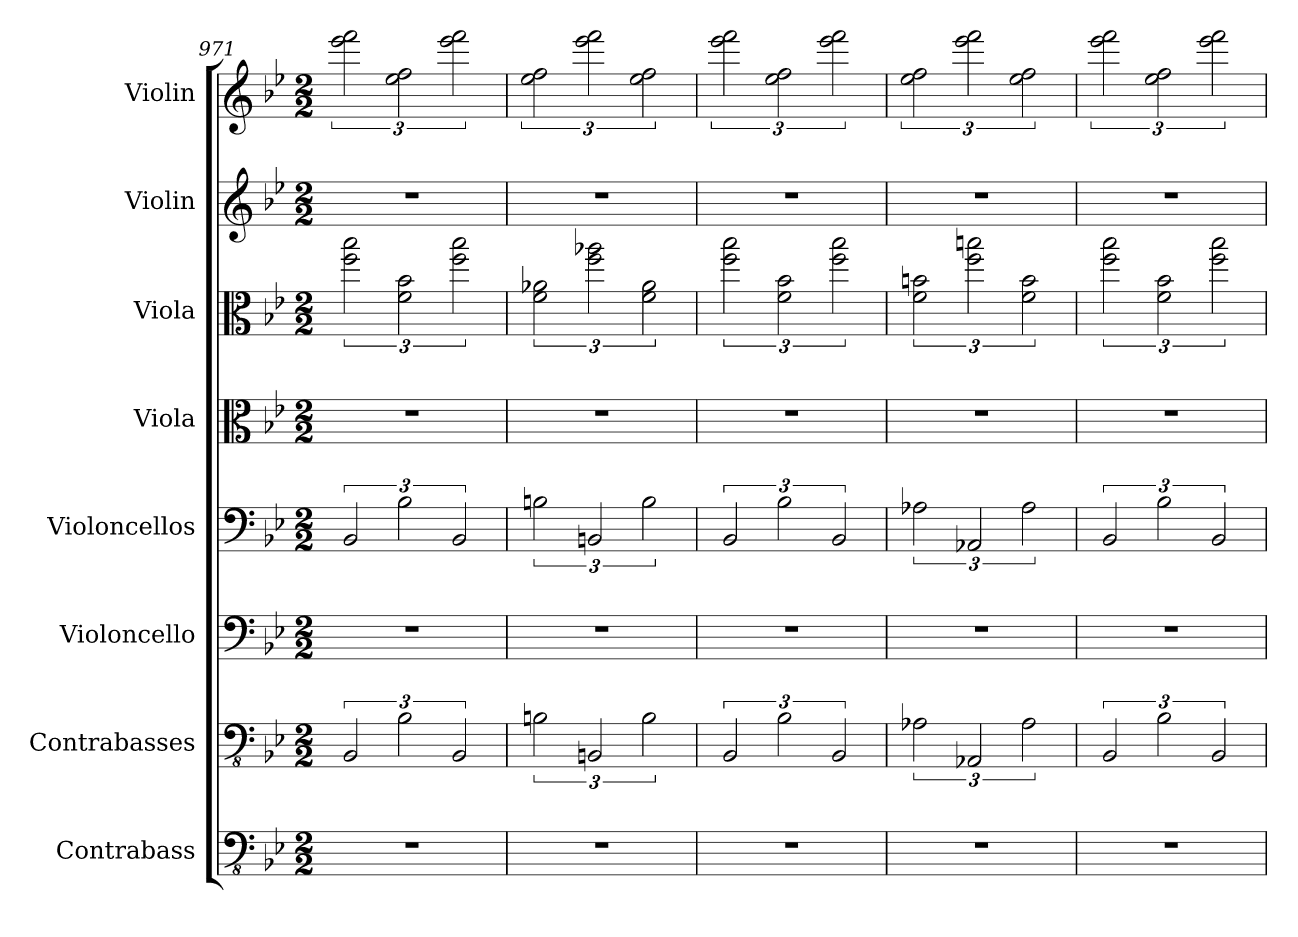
**kern	**kern	**kern	**kern	**kern	**kern	**kern	**kern
*part8	*part7	*part6	*part5	*part4	*part3	*part2	*part1
*staff8	*staff7	*staff6	*staff5	*staff4	*staff3	*staff2	*staff1
*I"Contrabass	*I"Contrabasses	*I"Violoncello	*I"Violoncellos	*I"Viola	*I"Viola	*I"Violin	*I"Violin
*I'Cb.	*I'Cbs.	*I'Vc.	*I'Vcs.	*I'Vla.	*I'Vla.	*I'Vln.	*I'Vln.
*clefFv4	*clefFv4	*clefF4	*clefF4	*clefC3	*clefC3	*clefG2	*clefG2
*ITrd7c12	*	*	*	*	*	*	*
*k[b-e-]	*k[b-e-]	*k[b-e-]	*k[b-e-]	*k[b-e-]	*k[b-e-]	*k[b-e-]	*k[b-e-]
*M2/2	*M2/2	*M2/2	*M2/2	*M2/2	*M2/2	*M2/2	*M2/2
=971	=971	=971	=971	=971	=971	=971	=971
1r	3BBB-/	1r	3BB-/	1r	3ff\ 3bb-\	1r	3eee-\ 3fff\
.	3BB-\	.	3B-\	.	3f\ 3b-\	.	3ee-\ 3ff\
.	3BBB-/	.	3BB-/	.	3ff\ 3bb-\	.	3eee-\ 3fff\
=972	=972	=972	=972	=972	=972	=972	=972
1r	3BBn\	1r	3Bn\	1r	3f\ 3a-X\	1r	3ee-\ 3ff\
.	3BBBn/	.	3BBn/	.	3ff\ 3aa-X\	.	3eee-\ 3fff\
.	3BB\	.	3B\	.	3f\ 3a-\	.	3ee-\ 3ff\
=973	=973	=973	=973	=973	=973	=973	=973
1r	3BBB-/	1r	3BB-/	1r	3ff\ 3bb-\	1r	3eee-\ 3fff\
.	3BB-\	.	3B-\	.	3f\ 3b-\	.	3ee-\ 3ff\
.	3BBB-/	.	3BB-/	.	3ff\ 3bb-\	.	3eee-\ 3fff\
=974	=974	=974	=974	=974	=974	=974	=974
1r	3AA-X\	1r	3A-X\	1r	3f\ 3bn\	1r	3ee-\ 3ff\
.	3AAA-X/	.	3AA-X/	.	3ff\ 3bbn\	.	3eee-\ 3fff\
.	3AA-\	.	3A-\	.	3f\ 3b\	.	3ee-\ 3ff\
=975	=975	=975	=975	=975	=975	=975	=975
1r	3BBB-/	1r	3BB-/	1r	3ff\ 3bb-\	1r	3eee-\ 3fff\
.	3BB-\	.	3B-\	.	3f\ 3b-\	.	3ee-\ 3ff\
.	3BBB-/	.	3BB-/	.	3ff\ 3bb-\	.	3eee-\ 3fff\
=	=	=	=	=	=	=	=
*-	*-	*-	*-	*-	*-	*-	*-
